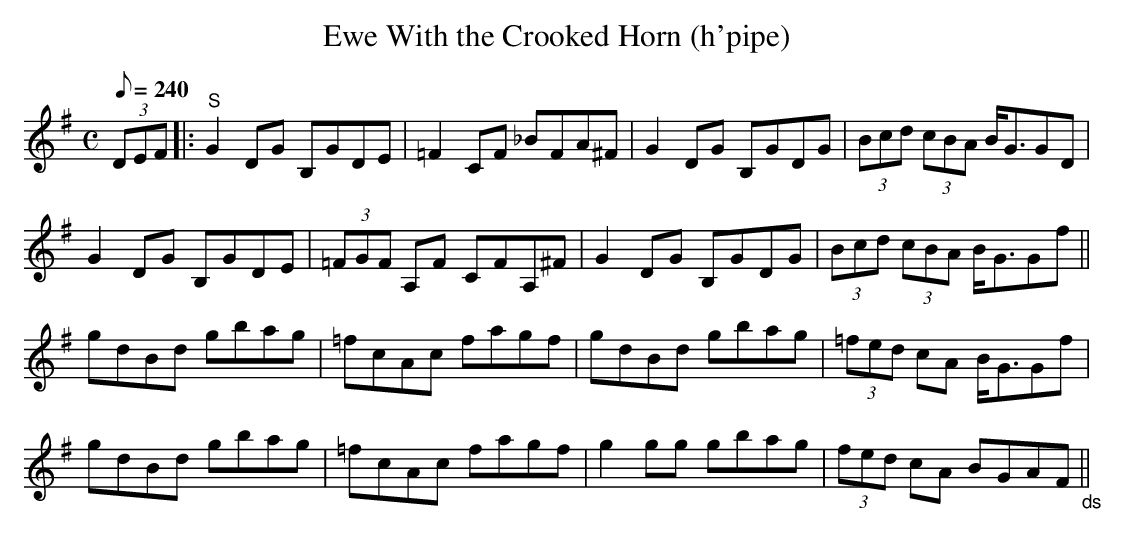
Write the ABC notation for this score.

X:1
T:Ewe With the Crooked Horn (h'pipe) % nf<bb
L:1/8
M:C
Q:240
K:G major
(3DEF|:"^S"G2DG B,GDE|=F2CF _BFA^F|G2DG B,GDG|(3Bcd (3cBA B<GGD|
G2DG B,GDE|(3=FGF A,F CFA,^F|G2DG B,GDG|(3Bcd (3cBA B<GGf||
gdBd gbag|=fcAc fagf|gdBd gbag|(3=fed cA B<GGf|
gdBd gbag|=fcAc fagf|g2gg gbag|(3fed cA BGAF "_ds"||
